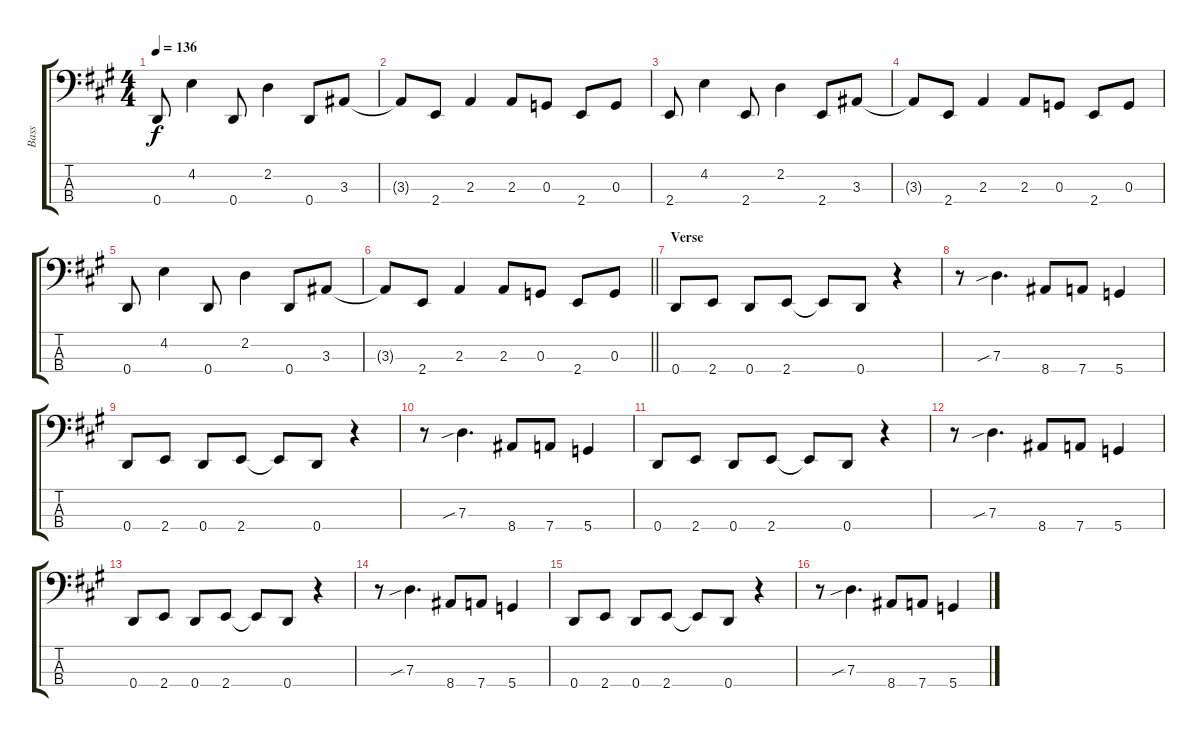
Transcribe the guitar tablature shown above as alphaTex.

\track ("Bass" "Bass") {instrument electricbassfinger}
\staff {score tabs}
\tuning (F2 C2 G1 D1) {hide}
\ts (4 4)
\tempo 136
\clef f4
\ks a
0.4.8{dy f} 4.2.4 0.4.8 2.2.4 0.4.8 3.3.8 |
3.3{t}.8 2.4.8 2.3.4 2.3.8 0.3.8 2.4.8 0.3.8 |
2.4.8 4.2.4 2.4.8 2.2.4 2.4.8 3.3.8 |
3.3{t}.8 2.4.8 2.3.4 2.3.8 0.3.8 2.4.8 0.3.8 |
0.4.8 4.2.4 0.4.8 2.2.4 0.4.8 3.3.8 |
\barLineRight lightlight
3.3{t}.8 2.4.8 2.3.4 2.3.8 0.3.8 2.4.8 0.3.8 |
\section ("" "Verse")
0.4.8 2.4.8 0.4.8 2.4.8 2.4{t}.8 0.4.8 r.4 |
r.8 7.3{sib}.4{d} 8.4.8 7.4.8 5.4.4 |
0.4.8 2.4.8 0.4.8 2.4.8 2.4{t}.8 0.4.8 r.4 |
r.8 7.3{sib}.4{d} 8.4.8 7.4.8 5.4.4 |
0.4.8 2.4.8 0.4.8 2.4.8 2.4{t}.8 0.4.8 r.4 |
r.8 7.3{sib}.4{d} 8.4.8 7.4.8 5.4.4 |
0.4.8 2.4.8 0.4.8 2.4.8 2.4{t}.8 0.4.8 r.4 |
r.8 7.3{sib}.4{d} 8.4.8 7.4.8 5.4.4 |
0.4.8 2.4.8 0.4.8 2.4.8 2.4{t}.8 0.4.8 r.4 |
r.8 7.3{sib}.4{d} 8.4.8 7.4.8 5.4.4
